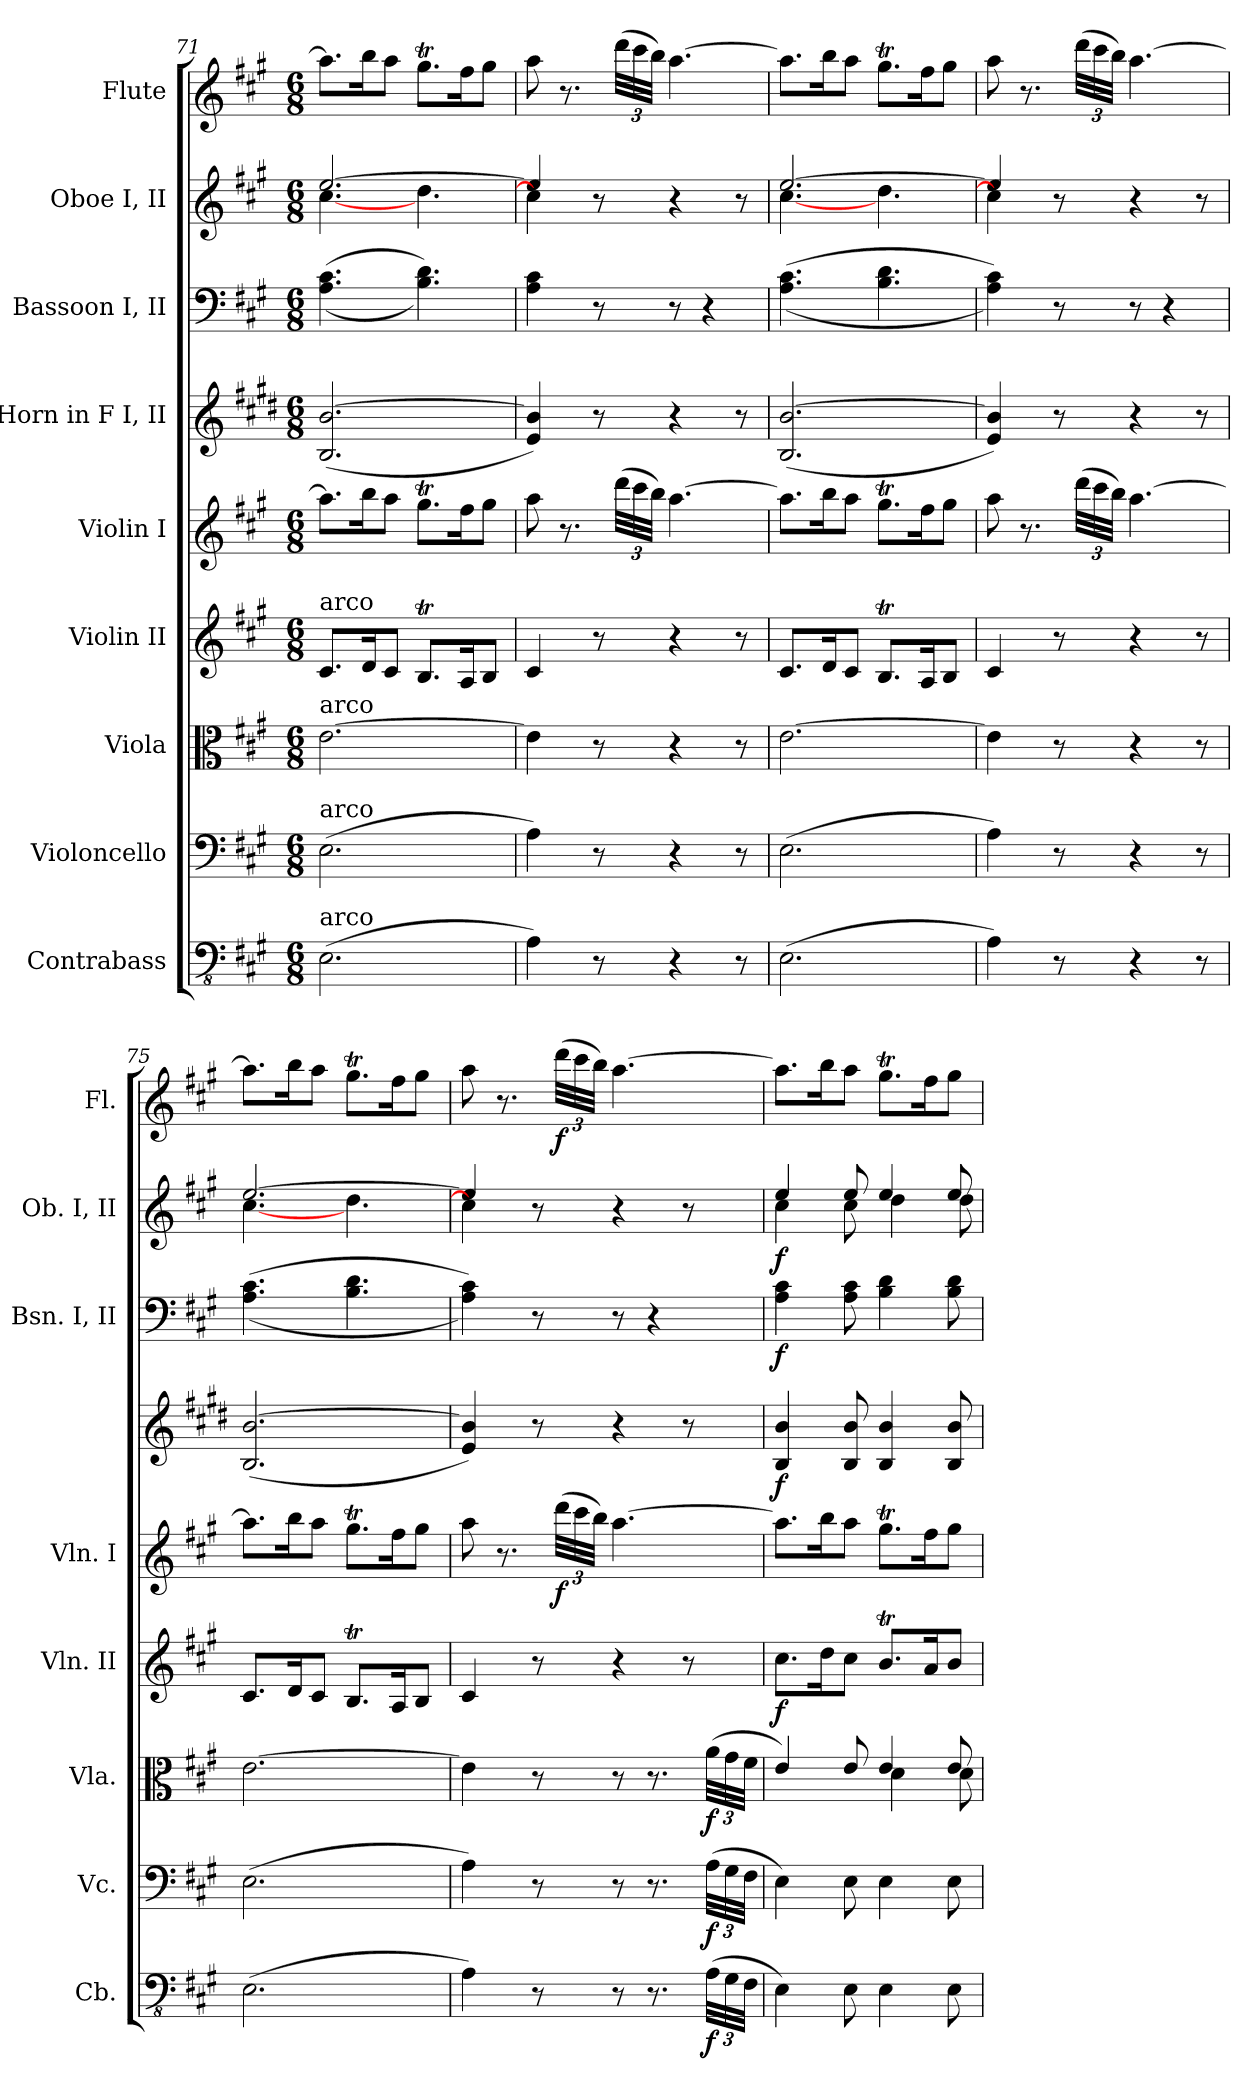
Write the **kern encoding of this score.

**kern	**dynam	**kern	**dynam	**kern	**dynam	**kern	**dynam	**kern	**dynam	**kern	**dynam	**kern	**dynam	**kern	**dynam	**kern	**dynam
*part9	*part9	*part8	*part8	*part7	*part7	*part6	*part6	*part5	*part5	*part4	*part4	*part3	*part3	*part2	*part2	*part1	*part1
*staff9	*staff9	*staff8	*staff8	*staff7	*staff7	*staff6	*staff6	*staff5	*staff5	*staff4	*staff4	*staff3	*staff3	*staff2	*staff2	*staff1	*staff1
*I"Contrabass	*	*I"Violoncello	*	*I"Viola	*	*I"Violin II	*	*I"Violin I	*	*I"Horn in F I, II	*	*I"Bassoon I, II	*	*I"Oboe I, II	*	*I"Flute	*
*I'Cb.	*	*I'Vc.	*	*I'Vla.	*	*I'Vln. II	*	*I'Vln. I	*	*	*	*I'Bsn. I, II	*	*I'Ob. I, II	*	*I'Fl.	*
*clefFv4	*	*clefF4	*	*clefC3	*	*clefG2	*	*clefG2	*	*clefG2	*	*clefF4	*	*clefG2	*	*clefG2	*
*	*	*	*	*	*	*	*	*	*	*ITrd4c7	*	*	*	*	*	*	*
*k[f#c#g#]	*	*k[f#c#g#]	*	*k[f#c#g#]	*	*k[f#c#g#]	*	*k[f#c#g#]	*	*k[f#c#g#]	*	*k[f#c#g#]	*	*k[f#c#g#]	*	*k[f#c#g#]	*
*M6/8	*	*M6/8	*	*M6/8	*	*M6/8	*	*M6/8	*	*M6/8	*	*M6/8	*	*M6/8	*	*M6/8	*
=71	=71	=71	=71	=71	=71	=71	=71	=71	=71	=71	=71	=71	=71	=71	=71	=71	=71
*	*	*	*	*	*	*	*	*	*	*	*	*	*	*^	*	*	*
!	!	!	!	!	!	!LO:TX:a:t=arco	!	!	!	!	!	!	!	!	!	!	!	!
!	!	!	!	!LO:TX:a:t=arco	!	!	!	!	!	!	!	!	!	!	!	!	!	!
!	!	!LO:TX:a:t=arco	!	!	!	!	!	!	!	!	!	!	!	!	!	!	!	!
!LO:TX:a:t=arco	!	!	!	!	!	!	!	!	!	!	!	!	!	!	!	!	!	!
(>2.EE\	.	(>2.E\	.	[2.e\	.	8.c#/L	.	8.aa\L]	.	(<2.E/ [2.e/	.	(>(<4.A\ 4.c#\	.	[2.ee/	[4.cc#\	.	8.aa\L]	.
.	.	.	.	.	.	16d/K	.	16bb\K	.	.	.	.	.	.	.	.	16bb\K	.
.	.	.	.	.	.	8c#/J	.	8aa\J	.	.	.	.	.	.	.	.	8aa\J	.
.	.	.	.	.	.	8.BT/L	.	8.gg#t\L	.	.	.	4.B\ 4.d\))	.	.	4.dd\	.	8.gg#t\L	.
.	.	.	.	.	.	16A/K	.	16ff#\K	.	.	.	.	.	.	.	.	16ff#\K	.
.	.	.	.	.	.	8B/J	.	8gg#\J	.	.	.	.	.	.	.	.	8gg#\J	.
=72	=72	=72	=72	=72	=72	=72	=72	=72	=72	=72	=72	=72	=72	=72	=72	=72	=72	=72
4AA\)	.	4A\)	.	4e\]	.	4c#/	.	8aa\	.	4A/ 4e/])	.	4A\ 4c#\	.	4ee/]	4cc#\]	.	8aa\	.
.	.	.	.	.	.	.	.	8.r	.	.	.	.	.	.	.	.	8.r	.
8r	.	8r	.	8r	.	8r	.	.	.	8r	.	8r	.	8r	8ryy	.	.	.
*	*	*	*	*	*	*	*	*Xbrackettup	*	*	*	*	*	*	*	*	*Xbrackettup	*
.	.	.	.	.	.	.	.	(>48ddd\LLL	.	.	.	.	.	.	.	.	(>48ddd\LLL	.
.	.	.	.	.	.	.	.	48ccc#\	.	.	.	.	.	.	.	.	48ccc#\	.
.	.	.	.	.	.	.	.	48bb\JJJ)	.	.	.	.	.	.	.	.	48bb\JJJ)	.
4r	.	4r	.	4r	.	4r	.	[4.aa\	.	4r	.	8r	.	4r	4ryy	.	[4.aa\	.
.	.	.	.	.	.	.	.	.	.	.	.	4r	.	.	.	.	.	.
8r	.	8r	.	8r	.	8r	.	.	.	8r	.	.	.	8r	8ryy	.	.	.
!!LO:PB:g=z
=73	=73	=73	=73	=73	=73	=73	=73	=73	=73	=73	=73	=73	=73	=73	=73	=73	=73	=73
(>2.EE\	.	(>2.E\	.	[2.e\	.	8.c#/L	.	8.aa\L]	.	(<2.E/ [2.e/	.	(>(<4.A\ 4.c#\	.	[2.ee/	[4.cc#\	.	8.aa\L]	.
.	.	.	.	.	.	16d/K	.	16bb\K	.	.	.	.	.	.	.	.	16bb\K	.
.	.	.	.	.	.	8c#/J	.	8aa\J	.	.	.	.	.	.	.	.	8aa\J	.
.	.	.	.	.	.	8.BT/L	.	8.gg#t\L	.	.	.	4.B\ 4.d\	.	.	4.dd\	.	8.gg#t\L	.
.	.	.	.	.	.	16A/K	.	16ff#\K	.	.	.	.	.	.	.	.	16ff#\K	.
.	.	.	.	.	.	8B/J	.	8gg#\J	.	.	.	.	.	.	.	.	8gg#\J	.
=74	=74	=74	=74	=74	=74	=74	=74	=74	=74	=74	=74	=74	=74	=74	=74	=74	=74	=74
4AA\)	.	4A\)	.	4e\]	.	4c#/	.	8aa\	.	4A/ 4e/])	.	4A\ 4c#\))	.	4ee/]	4cc#\]	.	8aa\	.
.	.	.	.	.	.	.	.	8.r	.	.	.	.	.	.	.	.	8.r	.
8r	.	8r	.	8r	.	8r	.	.	.	8r	.	8r	.	8r	8ryy	.	.	.
.	.	.	.	.	.	.	.	(>48ddd\LLL	.	.	.	.	.	.	.	.	(>48ddd\LLL	.
.	.	.	.	.	.	.	.	48ccc#\	.	.	.	.	.	.	.	.	48ccc#\	.
.	.	.	.	.	.	.	.	48bb\JJJ)	.	.	.	.	.	.	.	.	48bb\JJJ)	.
4r	.	4r	.	4r	.	4r	.	[4.aa\	.	4r	.	8r	.	4r	4ryy	.	[4.aa\	.
.	.	.	.	.	.	.	.	.	.	.	.	4r	.	.	.	.	.	.
8r	.	8r	.	8r	.	8r	.	.	.	8r	.	.	.	8r	8ryy	.	.	.
=75	=75	=75	=75	=75	=75	=75	=75	=75	=75	=75	=75	=75	=75	=75	=75	=75	=75	=75
(>2.EE\	.	(>2.E\	.	[2.e\	.	8.c#/L	.	8.aa\L]	.	(<2.E/ [2.e/	.	(>(<4.A\ 4.c#\	.	[2.ee/	[4.cc#\	.	8.aa\L]	.
.	.	.	.	.	.	16d/K	.	16bb\K	.	.	.	.	.	.	.	.	16bb\K	.
.	.	.	.	.	.	8c#/J	.	8aa\J	.	.	.	.	.	.	.	.	8aa\J	.
.	.	.	.	.	.	8.BT/L	.	8.gg#t\L	.	.	.	4.B\ 4.d\	.	.	4.dd\	.	8.gg#t\L	.
.	.	.	.	.	.	16A/K	.	16ff#\K	.	.	.	.	.	.	.	.	16ff#\K	.
.	.	.	.	.	.	8B/J	.	8gg#\J	.	.	.	.	.	.	.	.	8gg#\J	.
=76	=76	=76	=76	=76	=76	=76	=76	=76	=76	=76	=76	=76	=76	=76	=76	=76	=76	=76
4AA\)	.	4A\)	.	4e\]	.	4c#/	.	8aa\	.	4A/ 4e/])	.	4A\ 4c#\))	.	4ee/]	4cc#\]	.	8aa\	.
.	.	.	.	.	.	.	.	8.r	.	.	.	.	.	.	.	.	8.r	.
8r	.	8r	.	8r	.	8r	.	.	.	8r	.	8r	.	8r	8ryy	.	.	.
!	!	!	!	!	!	!	!	!	!LO:DY:b	!	!	!	!	!	!	!	!	!LO:DY:b
.	.	.	.	.	.	.	.	(>48ddd\LLL	f	.	.	.	.	.	.	.	(>48ddd\LLL	f
.	.	.	.	.	.	.	.	48ccc#\	.	.	.	.	.	.	.	.	48ccc#\	.
.	.	.	.	.	.	.	.	48bb\JJJ)	.	.	.	.	.	.	.	.	48bb\JJJ)	.
8r	.	8r	.	8r	.	4r	.	[4.aa\	.	4r	.	8r	.	4r	4ryy	.	[4.aa\	.
8.r	.	8.r	.	8.r	.	.	.	.	.	.	.	4r	.	.	.	.	.	.
.	.	.	.	.	.	8r	.	.	.	8r	.	.	.	8r	8ryy	.	.	.
*Xbrackettup	*	*Xbrackettup	*	*Xbrackettup	*	*	*	*	*	*	*	*	*	*	*	*	*	*
!	!LO:DY:b	!	!LO:DY:b	!	!LO:DY:b	!	!	!	!	!	!	!	!	!	!	!	!	!
(>48AA\LLL	f	(>48A\LLL	f	(>48a\LLL	f	.	.	.	.	.	.	.	.	.	.	.	.	.
48GG#\	.	48G#\	.	48g#\	.	.	.	.	.	.	.	.	.	.	.	.	.	.
48FF#\JJJ	.	48F#\JJJ	.	48f#\JJJ	.	.	.	.	.	.	.	.	.	.	.	.	.	.
=77	=77	=77	=77	=77	=77	=77	=77	=77	=77	=77	=77	=77	=77	=77	=77	=77	=77	=77
*	*	*	*	*^	*	*	*	*	*	*	*	*	*	*	*	*	*	*
!	!	!	!	!	!	!	!	!LO:DY:b	!	!	!	!LO:DY:b	!	!LO:DY:b	!	!	!LO:DY:b	!	!
4EE\)	.	4E\)	.	4e/)	4ryy	.	8.cc#\L	f	8.aa\L]	.	4E/ 4e/	f	4A\ 4c#\	f	4ee/	4cc#\	f	8.aa\L]	.
.	.	.	.	.	.	.	16dd\K	.	16bb\K	.	.	.	.	.	.	.	.	16bb\K	.
8EE\	.	8E\	.	8e/	8ryy	.	8cc#\J	.	8aa\J	.	8E/ 8e/	.	8A\ 8c#\	.	8ee/	8cc#\	.	8aa\J	.
4EE\	.	4E\	.	4e/	4d\	.	8.bT/L	.	8.gg#t\L	.	4E/ 4e/	.	4B\ 4d\	.	4ee/	4dd\	.	8.gg#t\L	.
.	.	.	.	.	.	.	16a/K	.	16ff#\K	.	.	.	.	.	.	.	.	16ff#\K	.
8EE\	.	8E\	.	8e/	8d\	.	8b/J	.	8gg#\J	.	8E/ 8e/	.	8B\ 8d\	.	8ee/	8dd\	.	8gg#\J	.
*	*	*	*	*v	*v	*	*	*	*	*	*	*	*	*	*v	*v	*	*	*
=	=	=	=	=	=	=	=	=	=	=	=	=	=	=	=	=	=
*-	*-	*-	*-	*-	*-	*-	*-	*-	*-	*-	*-	*-	*-	*-	*-	*-	*-
